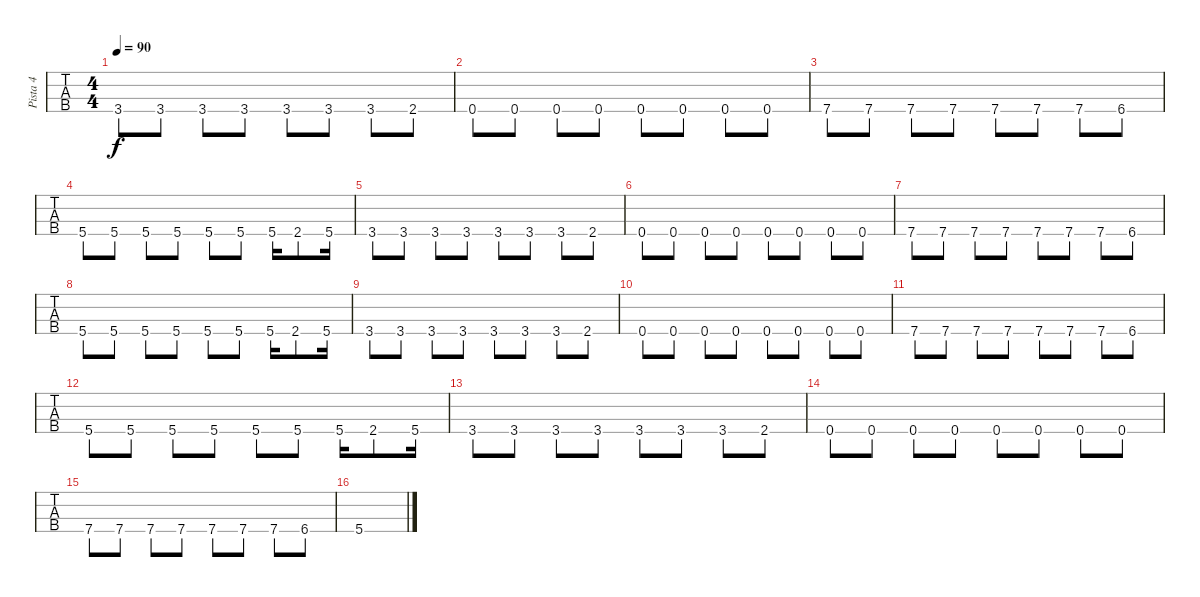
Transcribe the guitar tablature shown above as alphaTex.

\track ("Pista 4" "Pista 4") {instrument electricbassfinger}
\staff {tabs}
\tuning (G2 D2 A1 D1) {hide}
\ts (4 4)
\tempo 90
\clef f4
\ks c
3.4.8{dy f} 3.4.8 3.4.8 3.4.8 3.4.8 3.4.8 3.4.8 2.4.8 |
0.4.8 0.4.8 0.4.8 0.4.8 0.4.8 0.4.8 0.4.8 0.4.8 |
7.4.8 7.4.8 7.4.8 7.4.8 7.4.8 7.4.8 7.4.8 6.4.8 |
5.4.8 5.4.8 5.4.8 5.4.8 5.4.8 5.4.8 5.4.16 2.4.8 5.4.16 |
3.4.8 3.4.8 3.4.8 3.4.8 3.4.8 3.4.8 3.4.8 2.4.8 |
0.4.8 0.4.8 0.4.8 0.4.8 0.4.8 0.4.8 0.4.8 0.4.8 |
7.4.8 7.4.8 7.4.8 7.4.8 7.4.8 7.4.8 7.4.8 6.4.8 |
5.4.8 5.4.8 5.4.8 5.4.8 5.4.8 5.4.8 5.4.16 2.4.8 5.4.16 |
3.4.8 3.4.8 3.4.8 3.4.8 3.4.8 3.4.8 3.4.8 2.4.8 |
0.4.8 0.4.8 0.4.8 0.4.8 0.4.8 0.4.8 0.4.8 0.4.8 |
7.4.8 7.4.8 7.4.8 7.4.8 7.4.8 7.4.8 7.4.8 6.4.8 |
5.4.8 5.4.8 5.4.8 5.4.8 5.4.8 5.4.8 5.4.16 2.4.8 5.4.16 |
3.4.8 3.4.8 3.4.8 3.4.8 3.4.8 3.4.8 3.4.8 2.4.8 |
0.4.8 0.4.8 0.4.8 0.4.8 0.4.8 0.4.8 0.4.8 0.4.8 |
7.4.8 7.4.8 7.4.8 7.4.8 7.4.8 7.4.8 7.4.8 6.4.8 |
5.4.1
